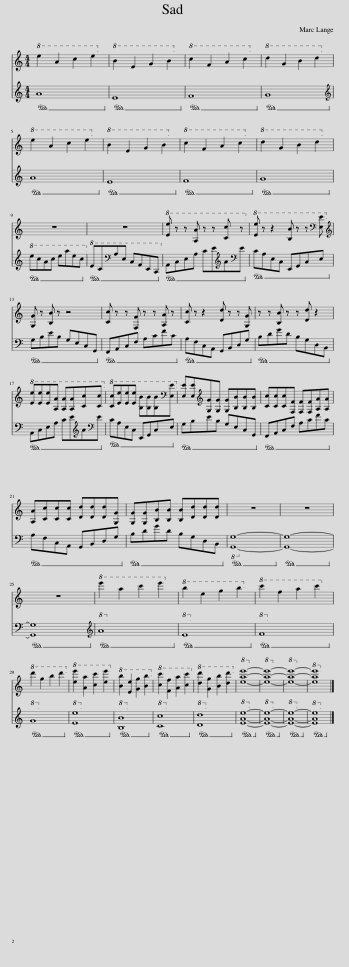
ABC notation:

X:1
%%score { 1 | 2 }
L:1/8
M:4/4
I:linebreak $
K:C
V:1 treble
V:2 treble
V:1
!8va(! e'2 a2 c'2 e'2!8va)! |!8va(! b2 e2 g2 b2!8va)! |!8va(! c'2 f2 a2 c'2!8va)! |!8va(! d'2 g2 b2 d'2!8va)! |$!8va(! e'2 a2 c'2 e'2!8va)! | %5
!8va(! b2 e2 g2 b2!8va)! |!8va(! c'2 f2 a2 c'2!8va)! |!8va(! d'2 g2 b2 d'2!8va)! |$ z8 | z8 | %10
!8va(! [ee'] z z [Aa] z z [cc'] z!8va)! |!8va(! [ee'] z z2 [Bb] z z[K:bass] [Ee]!8va)! |$[K:treble] [G,G] z [B,B] z z4 | [Cc] z z [F,F] z z [A,A] z | [Cc] z z2 [Dd] z z [G,G] | %15
 z z [B,B] z z [Dd] z2 |$!8va(! [ee'][ee'][ee'][Aa] [Aa][Aa][cc'][cc']!8va)! |!8va(! [cc'][ee'][ee'][ee'] [Bb][Bb][Bb][K:bass][Ee]!8va)! | [E,E][E,E][K:treble][G,G][G,G] [G,G][B,B][B,B][B,B] | [Cc][Cc][Cc][F,F] [F,F][F,F][A,A][A,A] |$ %20
 [A,A][Cc][Cc][Cc] [Dd][Dd][Dd][G,G] | [G,G][G,G][B,B][B,B] [B,B][Dd][Dd][Dd] | z8 | z8 |$ z8 | %25
!8va(! e''2 a'2 c''2 e''2!8va)! |!8va(! b'2 e'2 g'2 b'2!8va)! |!8va(! c''2 f'2 a'2 c''2!8va)! |$!8va(! d''2 g'2 b'2 d''2!8va)! |!8va(! [e'e'']2 [aa']2 [c'c'']2 [e'e'']2!8va)! | %30
!8va(! [bb']2 [ee']2 [gg']2 [bb']2!8va)! |!8va(! [c'c'']2 [ff']2 [aa']2 [c'c'']2!8va)! |!8va(! [d'd'']2 [gg']2 [bb']2 [d'd'']2!8va)! |!8va(! [e'a'e'']8-!8va)! |!8va(! [e'a'e'']8-!8va)! | %35
!8va(! [e'a'e'']8-!8va)! |!8va(! [e'a'e'']8!8va)! |] %37
V:2
!ped! A8!ped-up! |!ped! E8!ped-up! |!ped! F8!ped-up! |!ped! G8!ped-up! |$[K:treble]!ped! A8!ped-up! | %5
!ped! E8!ped-up! |!ped! F8!ped-up! |!ped! G8!ped-up! |$!8va(!!ped! e'c'ac' e'a'e'c'!8va)!!ped-up! |!8va(!!ped! ec[K:bass]AE CA,E,C,!8va)!!ped-up! | %10
!ped! A,,C,E,A, CE[K:treble]A[K:bass]E!ped-up! |!ped! CA,E,C, E,,G,,C,E,!ped-up! |$!ped! G,B,EB, G,E,C,G,,!ped-up! |!ped! F,,A,,C,F, A,CFC!ped-up! |!ped! A,F,C,A,, G,,B,,D,G,!ped-up! | %15
!ped! B,DGD B,G,D,B,,!ped-up! |$!ped! A,,C,E,A, CE[K:treble]A[K:bass]E!ped-up! |!ped! CA,E,C, E,,G,,C,E,!ped-up! |!ped! G,B,EB, G,E,C,G,,!ped-up! |!ped! F,,A,,C,F, A,CFC!ped-up! |$ %20
!ped! A,F,C,A,, G,,B,,D,G,!ped-up! |!ped! B,DGD B,G,D,B,,!ped-up! |!8vb(!!ped! [G,,,G,,]8-!8vb)!!ped-up! |!ped! [G,,G,]8-!ped-up! |$!ped! [G,,G,]8!ped-up! | %25
[K:treble]!ped!!8va(! a8!ped-up!!8va)! |!ped!!8va(! e8!ped-up!!8va)! |!ped!!8va(! f8!ped-up!!8va)! |$!ped!!8va(! g8!ped-up!!8va)! |!8va(!!ped! [ee']8!8va)!!ped-up! | %30
!8va(!!ped! [Bb]8!8va)!!ped-up! |!8va(!!ped! [cc']8!8va)!!ped-up! |!8va(!!ped! [dd']8!8va)!!ped-up! |!8va(!!ped! [eae']8-!8va)!!ped-up! |!8va(!!ped! [eae']8-!8va)!!ped-up! | %35
!8va(!!ped! [eae']8-!8va)!!ped-up! |!8va(!!ped! [eae']8!8va)!!ped-up! |] %37
